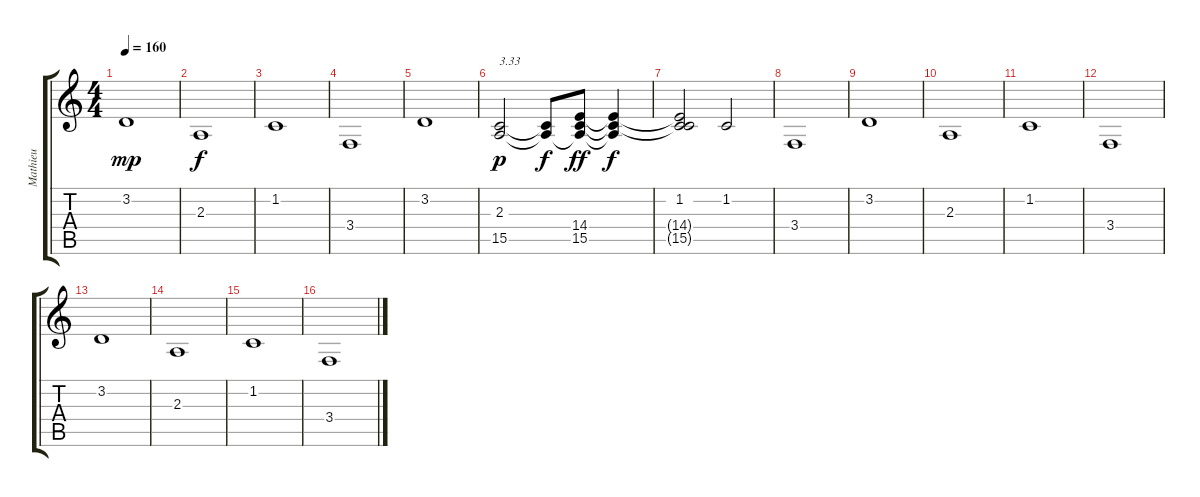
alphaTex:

\track ("Mathieu" "Mathieu") {instrument synthstrings2}
\staff {score tabs}
\tuning (E4 B3 G3 D3 A2 E2) {hide}
\ts (4 4)
\tempo 160
\clef g2
\ks c
3.2.1{dy mp} |
2.3.1{dy f} |
1.2.1 |
3.4.1 |
3.2.1 |
(2.3 15.5).2{txt "3.33" dy p} (2.3{t} 15.5{t}).8{dy f} (2.3{t} 14.4 15.5).8{dy ff} (2.3{t} 14.4{t} 15.5{t}).4{dy f} |
(1.2 14.4{t} 15.5{t}).2 1.2.2 |
3.4.1 |
3.2.1 |
2.3.1 |
1.2.1 |
3.4.1 |
3.2.1 |
2.3.1 |
1.2.1 |
3.4.1
